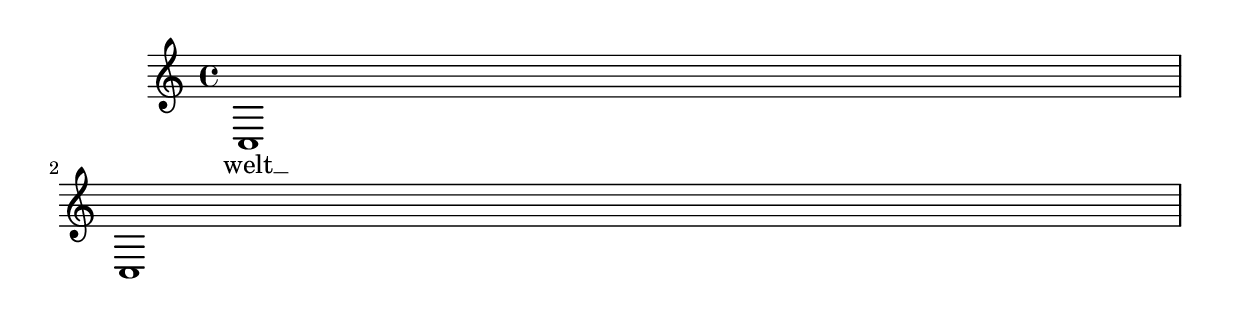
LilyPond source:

\header { texidoc = "Spanners parts that extend beyond their parents
  are killed in case of line breaks."

  }


\version "2.14.0"

\paper { ragged-bottom = ##t }

\new Staff {
  c1 \break c1
} 
\addlyrics {  welt __ }

